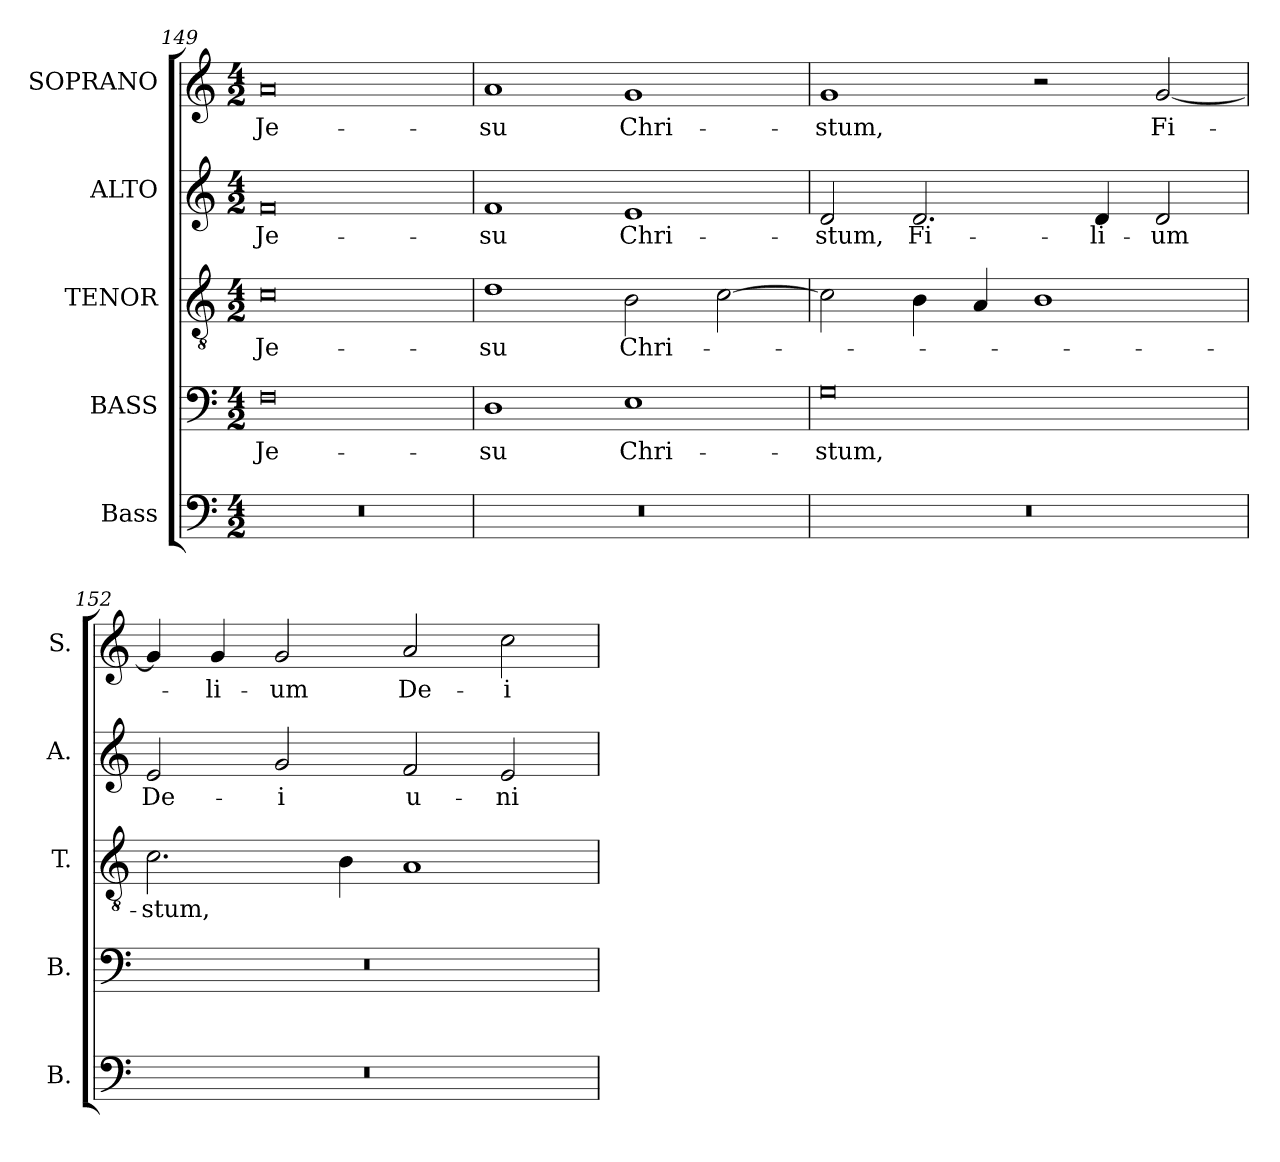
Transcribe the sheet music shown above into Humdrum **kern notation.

**kern	**kern	**text	**kern	**text	**kern	**text	**kern	**text
*part5	*part4	*part4	*part3	*part3	*part2	*part2	*part1	*part1
*staff5	*staff4	*staff4	*staff3	*staff3	*staff2	*staff2	*staff1	*staff1
*I"Bass	*I"BASS	*	*I"TENOR	*	*I"ALTO	*	*I"SOPRANO	*
*I'B.	*I'B.	*	*I'T.	*	*I'A.	*	*I'S.	*
*clefF4	*clefF4	*	*clefGv2	*	*clefG2	*	*clefG2	*
*	*	*	*ITrd7c12	*	*	*	*	*
*k[]	*k[]	*	*k[]	*	*k[]	*	*k[]	*
*C:	*C:	*	*C:	*	*C:	*	*C:	*
*M4/2	*M4/2	*	*M4/2	*	*M4/2	*	*M4/2	*
=149	=149	=149	=149	=149	=149	=149	=149	=149
!LO:N:vis=1	!	!	!	!	!	!	!	!
!	!	!LO:LY:b:color=#000000	!	!	!	!	!	!
!	!	!	!	!LO:LY:b:color=#000000	!	!	!	!
!	!	!	!	!	!	!LO:LY:b:color=#000000	!	!
!	!	!	!	!	!	!	!	!LO:LY:b:color=#000000
0r	0Fi	Je-	0Ci	Je-	0fi	Je-	0ai	Je-
=150	=150	=150	=150	=150	=150	=150	=150	=150
!LO:N:vis=1	!	!	!	!	!	!	!	!
!	!	!LO:LY:b:color=#000000	!	!	!	!	!	!
!	!	!	!	!LO:LY:b:color=#000000	!	!	!	!
!	!	!	!	!	!	!LO:LY:b:color=#000000	!	!
!	!	!	!	!	!	!	!	!LO:LY:b:color=#000000
0r	1Di	-su	1Di	-su	1fi	-su	1ai	-su
!	!	!LO:LY:b:color=#000000	!	!	!	!	!	!
!	!	!	!	!LO:LY:b:color=#000000	!	!	!	!
!	!	!	!	!	!	!LO:LY:b:color=#000000	!	!
!	!	!	!	!	!	!	!	!LO:LY:b:color=#000000
.	1Ei	Chri-	2BBi\	Chri-	1ei	Chri-	1gi	Chri-
.	.	.	[2Ci\	.	.	.	.	.
=151	=151	=151	=151	=151	=151	=151	=151	=151
!LO:N:vis=1	!	!	!	!	!	!	!	!
!	!	!LO:LY:b:color=#000000	!	!	!	!	!	!
!	!	!	!	!	!	!LO:LY:b:color=#000000	!	!
!	!	!	!	!	!	!	!	!LO:LY:b:color=#000000
0r	0Gi	-stum,	2Ci\]	.	2di/	-stum,	1gi	-stum,
!	!	!	!	!	!	!LO:LY:b:color=#000000	!	!
.	.	.	4BBi\	.	2.di/	Fi-	.	.
.	.	.	4AAi/	.	.	.	.	.
.	.	.	1BBi	.	.	.	2r	.
!	!	!	!	!	!	!LO:LY:b:color=#000000	!	!
.	.	.	.	.	4di/	-li-	.	.
!	!	!	!	!	!	!LO:LY:b:color=#000000	!	!
!	!	!	!	!	!	!	!	!LO:LY:b:color=#000000
.	.	.	.	.	2di/	-um	[2gi/	Fi-
=152	=152	=152	=152	=152	=152	=152	=152	=152
!LO:N:vis=1	!LO:N:vis=1	!	!	!	!	!	!	!
!	!	!	!	!LO:LY:b:color=#000000	!	!	!	!
!	!	!	!	!	!	!LO:LY:b:color=#000000	!	!
0r	0r	.	2.Ci\	-stum,	2ei/	De-	4gi/]	.
!	!	!	!	!	!	!	!	!LO:LY:b:color=#000000
.	.	.	.	.	.	.	4gi/	-li-
!	!	!	!	!	!	!LO:LY:b:color=#000000	!	!
!	!	!	!	!	!	!	!	!LO:LY:b:color=#000000
.	.	.	.	.	2gi/	-i	2gi/	-um
.	.	.	4BBi\	.	.	.	.	.
!	!	!	!	!	!	!LO:LY:b:color=#000000	!	!
!	!	!	!	!	!	!	!	!LO:LY:b:color=#000000
.	.	.	1AAi	.	2fi/	u-	2ai/	De-
!	!	!	!	!	!	!LO:LY:b:color=#000000	!	!
!	!	!	!	!	!	!	!	!LO:LY:b:color=#000000
.	.	.	.	.	2ei/	-ni-	2cci\	-i
=	=	=	=	=	=	=	=	=
*-	*-	*-	*-	*-	*-	*-	*-	*-
